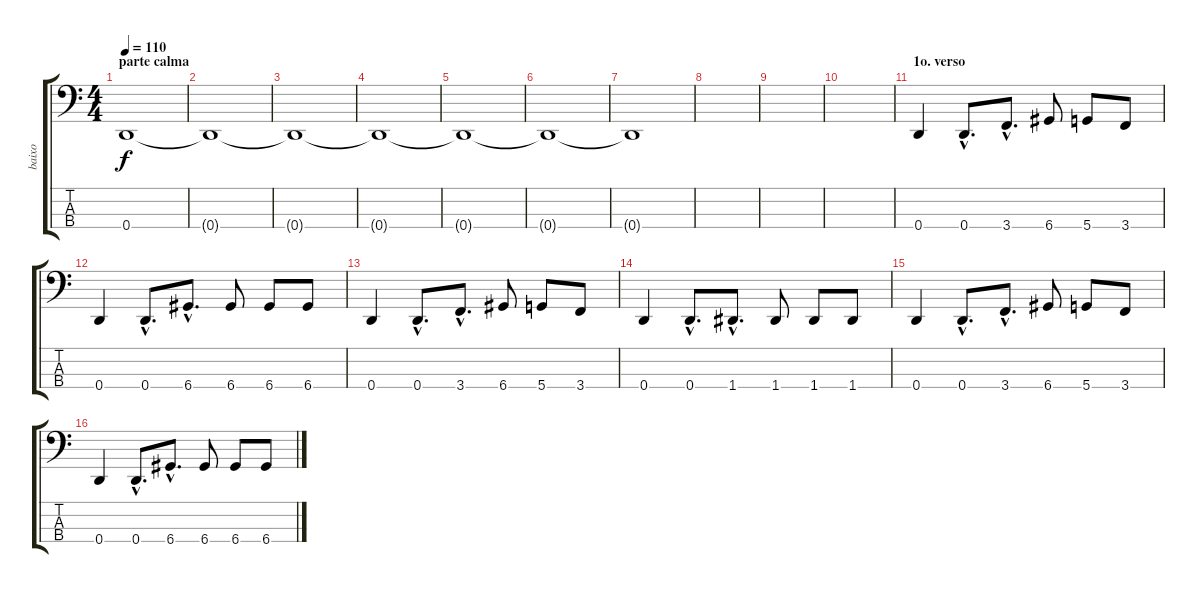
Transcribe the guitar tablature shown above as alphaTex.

\track ("baixo" "baixo") {instrument electricbasspick}
\staff {score tabs}
\tuning (G2 D2 A1 D1) {hide}
\ts (4 4)
\section ("" "parte calma")
\tempo 110
\clef f4
\ks c
0.4.1{dy f} |
0.4{t}.1 |
0.4{t}.1 |
0.4{t}.1 |
0.4{t}.1 |
0.4{t}.1 |
0.4{t}.1 |
|
|
|
\section ("" "1o. verso")
0.4.4 0.4{hac}.8{d} 3.4{hac}.8{d} 6.4.8 5.4.8 3.4.8 |
0.4.4 0.4{hac}.8{d} 6.4{hac}.8{d} 6.4.8 6.4.8 6.4.8 |
0.4.4 0.4{hac}.8{d} 3.4{hac}.8{d} 6.4.8 5.4.8 3.4.8 |
0.4.4 0.4{hac}.8{d} 1.4{hac}.8{d} 1.4.8 1.4.8 1.4.8 |
0.4.4 0.4{hac}.8{d} 3.4{hac}.8{d} 6.4.8 5.4.8 3.4.8 |
0.4.4 0.4{hac}.8{d} 6.4{hac}.8{d} 6.4.8 6.4.8 6.4.8
